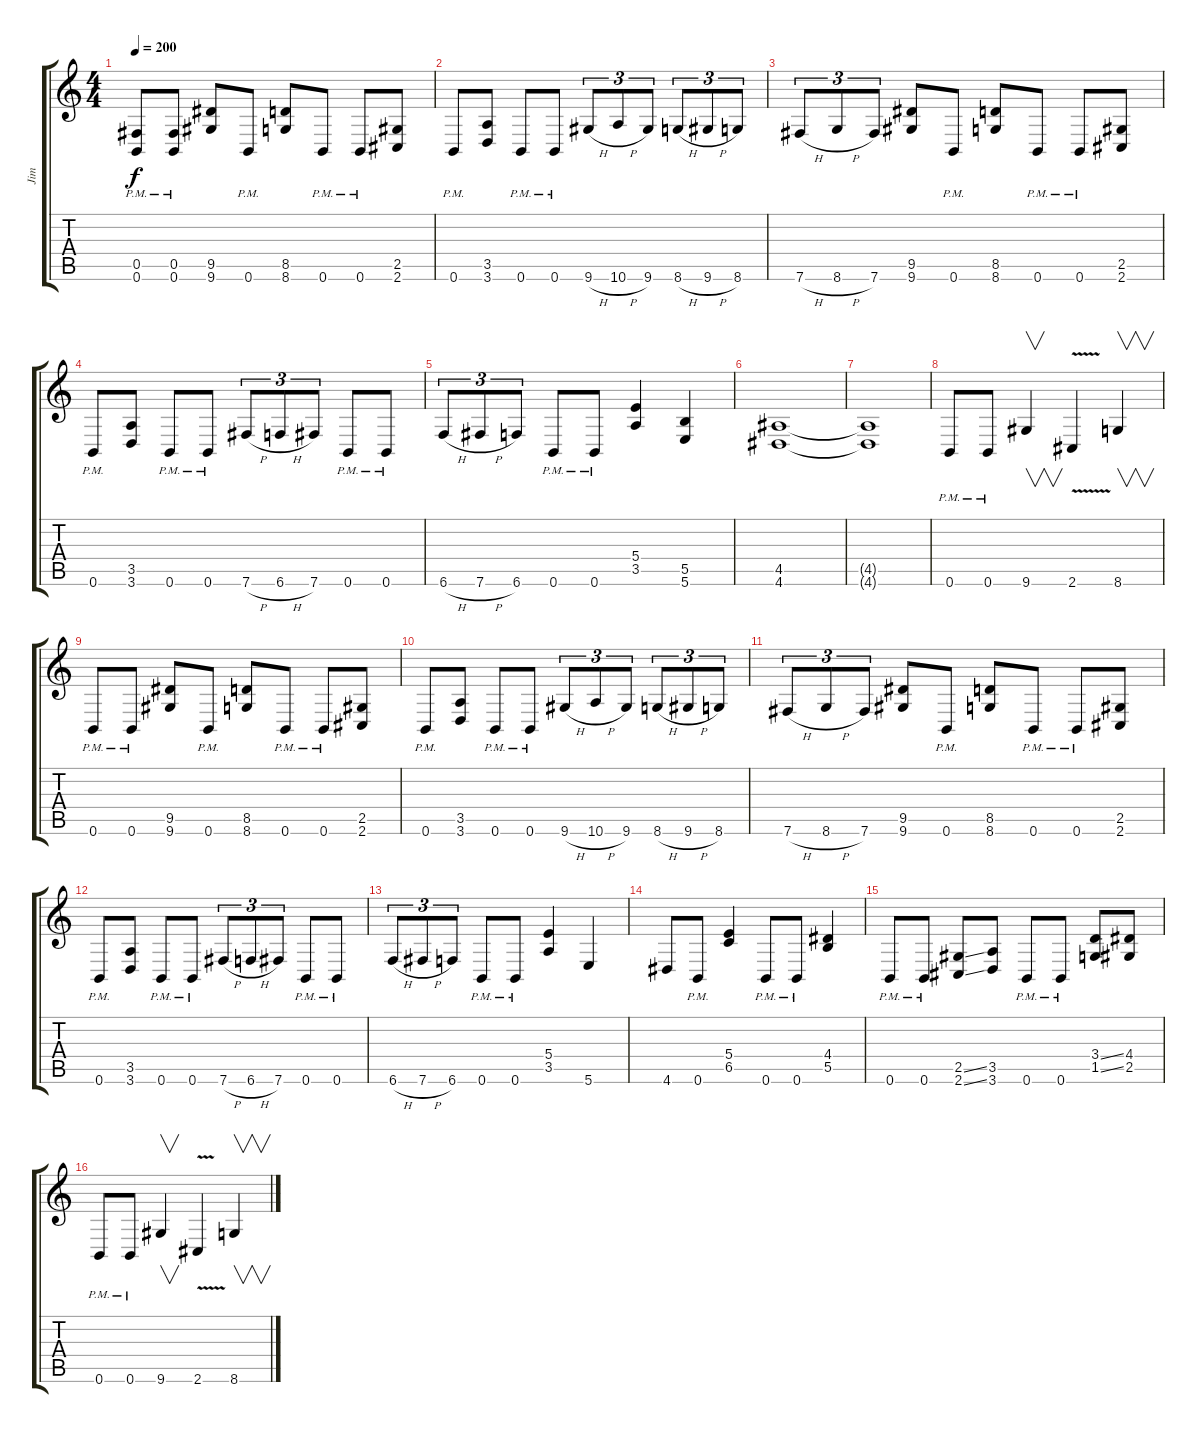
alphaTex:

\track ("Jim" "Jim") {instrument distortionguitar}
\staff {score tabs}
\tuning (Db4 Ab3 E3 B2 Gb2 B1) {hide}
\ts (4 4)
\tempo 200
\clef g2
\ks c
(0.5{pm} 0.6{pm}).8{dy f instrument distortionguitar} (0.5{pm} 0.6{pm}).8 (9.5 9.6).8 0.6{pm}.8 (8.5 8.6).8 0.6{pm}.8 0.6{pm}.8 (2.5 2.6).8 |
0.6{pm}.8 (3.5 3.6).8 0.6{pm}.8 0.6{pm}.8 9.6{h}.8{tu (3 2)} 10.6{h}.8{tu (3 2)} 9.6.8{tu (3 2)} 8.6{h}.8{tu (3 2)} 9.6{h}.8{tu (3 2)} 8.6.8{tu (3 2)} |
7.6{h}.8{tu (3 2)} 8.6{h}.8{tu (3 2)} 7.6.8{tu (3 2)} (9.5 9.6).8 0.6{pm}.8 (8.5 8.6).8 0.6{pm}.8 0.6{pm}.8 (2.5 2.6).8 |
0.6{pm}.8 (3.5 3.6).8 0.6{pm}.8 0.6{pm}.8 7.6{h}.8{tu (3 2)} 6.6{h}.8{tu (3 2)} 7.6.8{tu (3 2)} 0.6{pm}.8 0.6{pm}.8 |
6.6{h}.8{tu (3 2)} 7.6{h}.8{tu (3 2)} 6.6.8{tu (3 2)} 0.6{pm}.8 0.6{pm}.8 (5.4 3.5).4 (5.5 5.6).4 |
(4.5 4.6).1 |
(4.5{t} 4.6{t}).1 |
0.6{pm}.8 0.6{pm}.8 9.6.4{v} 2.6{v}.4 8.6.4{v} |
0.6{pm}.8 0.6{pm}.8 (9.5 9.6).8 0.6{pm}.8 (8.5 8.6).8 0.6{pm}.8 0.6{pm}.8 (2.5 2.6).8 |
0.6{pm}.8 (3.5 3.6).8 0.6{pm}.8 0.6{pm}.8 9.6{h}.8{tu (3 2)} 10.6{h}.8{tu (3 2)} 9.6.8{tu (3 2)} 8.6{h}.8{tu (3 2)} 9.6{h}.8{tu (3 2)} 8.6.8{tu (3 2)} |
7.6{h}.8{tu (3 2)} 8.6{h}.8{tu (3 2)} 7.6.8{tu (3 2)} (9.5 9.6).8 0.6{pm}.8 (8.5 8.6).8 0.6{pm}.8 0.6{pm}.8 (2.5 2.6).8 |
0.6{pm}.8 (3.5 3.6).8 0.6{pm}.8 0.6{pm}.8 7.6{h}.8{tu (3 2)} 6.6{h}.8{tu (3 2)} 7.6.8{tu (3 2)} 0.6{pm}.8 0.6{pm}.8 |
6.6{h}.8{tu (3 2)} 7.6{h}.8{tu (3 2)} 6.6.8{tu (3 2)} 0.6{pm}.8 0.6{pm}.8 (5.4 3.5).4 5.6.4 |
4.6.8 0.6{pm}.8 (5.4 6.5).4 0.6{pm}.8 0.6{pm}.8 (4.4 5.5).4 |
0.6{pm}.8 0.6{pm}.8 (2.5{ss} 2.6{ss}).8 (3.5 3.6).8 0.6{pm}.8 0.6{pm}.8 (3.4{ss} 1.5{ss}).8 (4.4 2.5).8 |
0.6{pm}.8 0.6{pm}.8 9.6.4{v} 2.6{v}.4 8.6.4{v}
